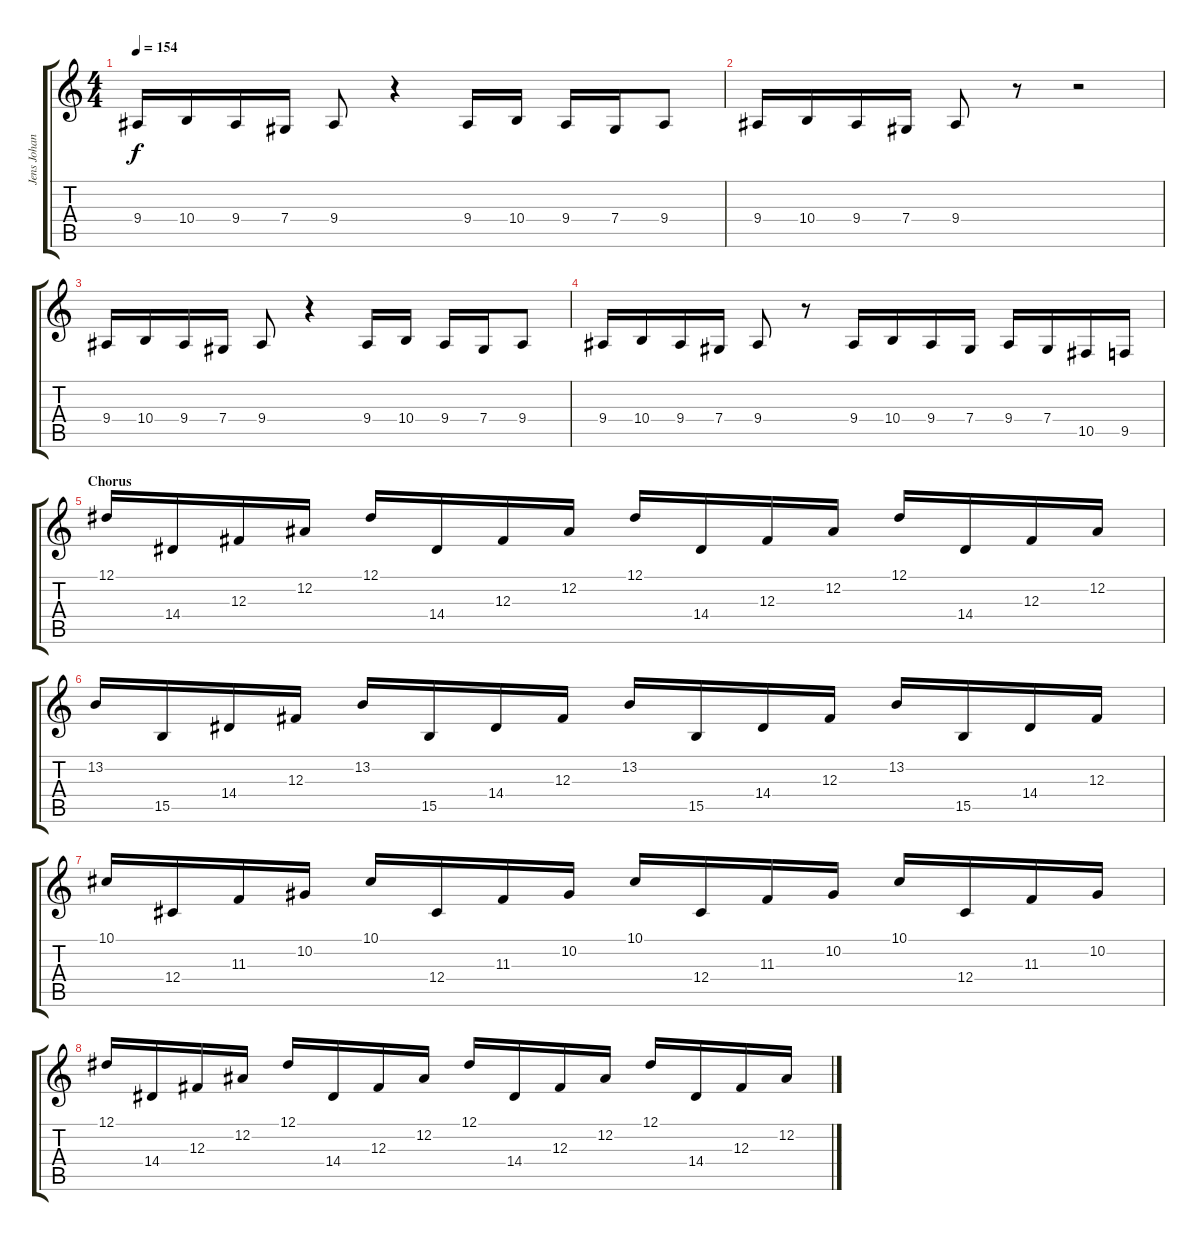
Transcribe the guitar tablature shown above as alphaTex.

\track ("Jens Johansson - Keyboards" "Jens Johan") {instrument harpsichord}
\staff {score tabs}
\tuning (Eb4 Bb3 Gb3 Db3 Ab2 Eb2) {hide}
\ts (4 4)
\tempo 154
\clef g2
\ks c
9.4.16{dy f} 10.4.16 9.4.16 7.4.16 9.4.8 r.4 9.4.16 10.4.16 9.4.16 7.4.16 9.4.8 |
9.4.16 10.4.16 9.4.16 7.4.16 9.4.8 r.8 r.2 |
9.4.16 10.4.16 9.4.16 7.4.16 9.4.8 r.4 9.4.16 10.4.16 9.4.16 7.4.16 9.4.8 |
9.4.16 10.4.16 9.4.16 7.4.16 9.4.8 r.8 9.4.16 10.4.16 9.4.16 7.4.16 9.4.16 7.4.16 10.5.16 9.5.16 |
\section ("" "Chorus")
12.1.16 14.4.16 12.3.16 12.2.16 12.1.16 14.4.16 12.3.16 12.2.16 12.1.16 14.4.16 12.3.16 12.2.16 12.1.16 14.4.16 12.3.16 12.2.16 |
13.2.16 15.5.16 14.4.16 12.3.16 13.2.16 15.5.16 14.4.16 12.3.16 13.2.16 15.5.16 14.4.16 12.3.16 13.2.16 15.5.16 14.4.16 12.3.16 |
10.1.16 12.4.16 11.3.16 10.2.16 10.1.16 12.4.16 11.3.16 10.2.16 10.1.16 12.4.16 11.3.16 10.2.16 10.1.16 12.4.16 11.3.16 10.2.16 |
12.1.16 14.4.16 12.3.16 12.2.16 12.1.16 14.4.16 12.3.16 12.2.16 12.1.16 14.4.16 12.3.16 12.2.16 12.1.16 14.4.16 12.3.16 12.2.16
